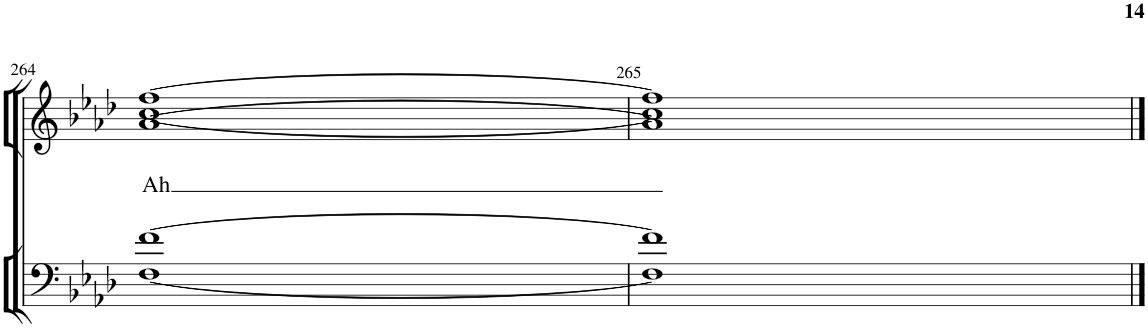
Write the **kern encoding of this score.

**kern	**kern	**text
*part2	*part1	*part1
*staff2	*staff1	*staff1
*I"T B	*I"S A	*
!!LO:PB:g=z
*clefF4	*clefG2	*
*k[b-e-a-d-]	*k[b-e-a-d-]	*
*M4/4	*M4/4	*
=264	=264	=264
*^	*	*
!	!	!	!LO:LY:b
*	*	*^	*
*	*	*	*^	*
[1f	[1F	[1ff	[1cc	[1a-	Ah
=265	=265	=265	=265	=265	=265
1f]	1F]	1ff]	1cc]	1a-]	.
*v	*v	*	*	*	*
*	*v	*v	*v	*
==	==	==
*-	*-	*-
